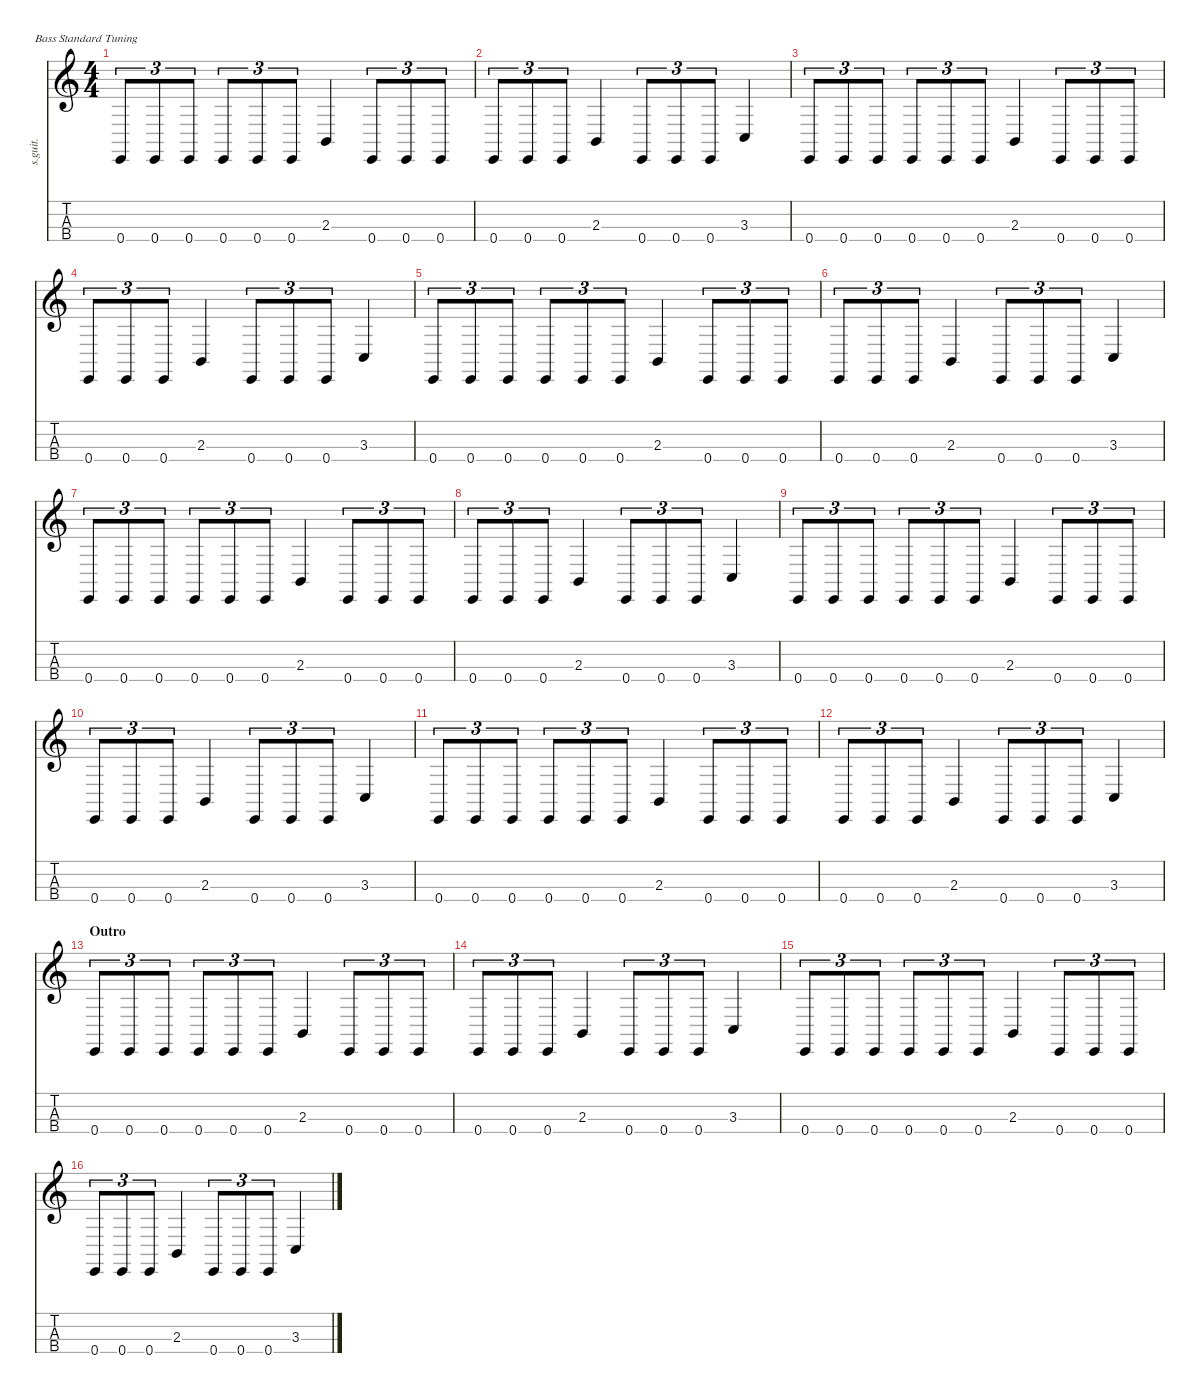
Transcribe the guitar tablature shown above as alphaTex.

\defaultSystemsLayout 4
\hideDynamics
\bracketExtendMode nobrackets
\track ("Jason Newsted - Bass" "s.guit.") {instrument electricbasspick}
\staff {score tabs}
\tuning (G2 D2 A1 E1)
\ts (4 4)
\tempo (220 hide)
\clef g2
\ks c
0.4.8{tu (3 2) lyrics (0 "") lyrics (1 "") lyrics (2 "") lyrics (3 "") lyrics (4 "") dy ff} 0.4.8{tu (3 2) lyrics (0 "") lyrics (1 "") lyrics (2 "") lyrics (3 "") lyrics (4 "")} 0.4.8{tu (3 2) lyrics (0 "") lyrics (1 "") lyrics (2 "") lyrics (3 "") lyrics (4 "")} 0.4.8{tu (3 2) lyrics (0 "") lyrics (1 "") lyrics (2 "") lyrics (3 "") lyrics (4 "")} 0.4.8{tu (3 2) lyrics (0 "") lyrics (1 "") lyrics (2 "") lyrics (3 "") lyrics (4 "")} 0.4.8{tu (3 2) lyrics (0 "") lyrics (1 "") lyrics (2 "") lyrics (3 "") lyrics (4 "")} 2.3.4{lyrics (0 "") lyrics (1 "") lyrics (2 "") lyrics (3 "") lyrics (4 "")} 0.4.8{tu (3 2) lyrics (0 "") lyrics (1 "") lyrics (2 "") lyrics (3 "") lyrics (4 "")} 0.4.8{tu (3 2) lyrics (0 "") lyrics (1 "") lyrics (2 "") lyrics (3 "") lyrics (4 "")} 0.4.8{tu (3 2) lyrics (0 "") lyrics (1 "") lyrics (2 "") lyrics (3 "") lyrics (4 "")} |
0.4.8{tu (3 2) lyrics (0 "") lyrics (1 "") lyrics (2 "") lyrics (3 "") lyrics (4 "")} 0.4.8{tu (3 2) lyrics (0 "") lyrics (1 "") lyrics (2 "") lyrics (3 "") lyrics (4 "")} 0.4.8{tu (3 2) lyrics (0 "") lyrics (1 "") lyrics (2 "") lyrics (3 "") lyrics (4 "")} 2.3.4{lyrics (0 "") lyrics (1 "") lyrics (2 "") lyrics (3 "") lyrics (4 "")} 0.4.8{tu (3 2) lyrics (0 "") lyrics (1 "") lyrics (2 "") lyrics (3 "") lyrics (4 "")} 0.4.8{tu (3 2) lyrics (0 "") lyrics (1 "") lyrics (2 "") lyrics (3 "") lyrics (4 "")} 0.4.8{tu (3 2) lyrics (0 "") lyrics (1 "") lyrics (2 "") lyrics (3 "") lyrics (4 "")} 3.3.4{lyrics (0 "") lyrics (1 "") lyrics (2 "") lyrics (3 "") lyrics (4 "")} |
0.4.8{tu (3 2) lyrics (0 "") lyrics (1 "") lyrics (2 "") lyrics (3 "") lyrics (4 "")} 0.4.8{tu (3 2) lyrics (0 "") lyrics (1 "") lyrics (2 "") lyrics (3 "") lyrics (4 "")} 0.4.8{tu (3 2) lyrics (0 "") lyrics (1 "") lyrics (2 "") lyrics (3 "") lyrics (4 "")} 0.4.8{tu (3 2) lyrics (0 "") lyrics (1 "") lyrics (2 "") lyrics (3 "") lyrics (4 "")} 0.4.8{tu (3 2) lyrics (0 "") lyrics (1 "") lyrics (2 "") lyrics (3 "") lyrics (4 "")} 0.4.8{tu (3 2) lyrics (0 "") lyrics (1 "") lyrics (2 "") lyrics (3 "") lyrics (4 "")} 2.3.4{lyrics (0 "") lyrics (1 "") lyrics (2 "") lyrics (3 "") lyrics (4 "")} 0.4.8{tu (3 2) lyrics (0 "") lyrics (1 "") lyrics (2 "") lyrics (3 "") lyrics (4 "")} 0.4.8{tu (3 2) lyrics (0 "") lyrics (1 "") lyrics (2 "") lyrics (3 "") lyrics (4 "")} 0.4.8{tu (3 2) lyrics (0 "") lyrics (1 "") lyrics (2 "") lyrics (3 "") lyrics (4 "")} |
0.4.8{tu (3 2) lyrics (0 "") lyrics (1 "") lyrics (2 "") lyrics (3 "") lyrics (4 "")} 0.4.8{tu (3 2) lyrics (0 "") lyrics (1 "") lyrics (2 "") lyrics (3 "") lyrics (4 "")} 0.4.8{tu (3 2) lyrics (0 "") lyrics (1 "") lyrics (2 "") lyrics (3 "") lyrics (4 "")} 2.3.4{lyrics (0 "") lyrics (1 "") lyrics (2 "") lyrics (3 "") lyrics (4 "")} 0.4.8{tu (3 2) lyrics (0 "") lyrics (1 "") lyrics (2 "") lyrics (3 "") lyrics (4 "")} 0.4.8{tu (3 2) lyrics (0 "") lyrics (1 "") lyrics (2 "") lyrics (3 "") lyrics (4 "")} 0.4.8{tu (3 2) lyrics (0 "") lyrics (1 "") lyrics (2 "") lyrics (3 "") lyrics (4 "")} 3.3.4{lyrics (0 "") lyrics (1 "") lyrics (2 "") lyrics (3 "") lyrics (4 "")} |
0.4.8{tu (3 2) lyrics (0 "") lyrics (1 "") lyrics (2 "") lyrics (3 "") lyrics (4 "")} 0.4.8{tu (3 2) lyrics (0 "") lyrics (1 "") lyrics (2 "") lyrics (3 "") lyrics (4 "")} 0.4.8{tu (3 2) lyrics (0 "") lyrics (1 "") lyrics (2 "") lyrics (3 "") lyrics (4 "")} 0.4.8{tu (3 2) lyrics (0 "") lyrics (1 "") lyrics (2 "") lyrics (3 "") lyrics (4 "")} 0.4.8{tu (3 2) lyrics (0 "") lyrics (1 "") lyrics (2 "") lyrics (3 "") lyrics (4 "")} 0.4.8{tu (3 2) lyrics (0 "") lyrics (1 "") lyrics (2 "") lyrics (3 "") lyrics (4 "")} 2.3.4{lyrics (0 "") lyrics (1 "") lyrics (2 "") lyrics (3 "") lyrics (4 "")} 0.4.8{tu (3 2) lyrics (0 "") lyrics (1 "") lyrics (2 "") lyrics (3 "") lyrics (4 "")} 0.4.8{tu (3 2) lyrics (0 "") lyrics (1 "") lyrics (2 "") lyrics (3 "") lyrics (4 "")} 0.4.8{tu (3 2) lyrics (0 "") lyrics (1 "") lyrics (2 "") lyrics (3 "") lyrics (4 "")} |
0.4.8{tu (3 2) lyrics (0 "") lyrics (1 "") lyrics (2 "") lyrics (3 "") lyrics (4 "")} 0.4.8{tu (3 2) lyrics (0 "") lyrics (1 "") lyrics (2 "") lyrics (3 "") lyrics (4 "")} 0.4.8{tu (3 2) lyrics (0 "") lyrics (1 "") lyrics (2 "") lyrics (3 "") lyrics (4 "")} 2.3.4{lyrics (0 "") lyrics (1 "") lyrics (2 "") lyrics (3 "") lyrics (4 "")} 0.4.8{tu (3 2) lyrics (0 "") lyrics (1 "") lyrics (2 "") lyrics (3 "") lyrics (4 "")} 0.4.8{tu (3 2) lyrics (0 "") lyrics (1 "") lyrics (2 "") lyrics (3 "") lyrics (4 "")} 0.4.8{tu (3 2) lyrics (0 "") lyrics (1 "") lyrics (2 "") lyrics (3 "") lyrics (4 "")} 3.3.4{lyrics (0 "") lyrics (1 "") lyrics (2 "") lyrics (3 "") lyrics (4 "")} |
0.4.8{tu (3 2) lyrics (0 "") lyrics (1 "") lyrics (2 "") lyrics (3 "") lyrics (4 "")} 0.4.8{tu (3 2) lyrics (0 "") lyrics (1 "") lyrics (2 "") lyrics (3 "") lyrics (4 "")} 0.4.8{tu (3 2) lyrics (0 "") lyrics (1 "") lyrics (2 "") lyrics (3 "") lyrics (4 "")} 0.4.8{tu (3 2) lyrics (0 "") lyrics (1 "") lyrics (2 "") lyrics (3 "") lyrics (4 "")} 0.4.8{tu (3 2) lyrics (0 "") lyrics (1 "") lyrics (2 "") lyrics (3 "") lyrics (4 "")} 0.4.8{tu (3 2) lyrics (0 "") lyrics (1 "") lyrics (2 "") lyrics (3 "") lyrics (4 "")} 2.3.4{lyrics (0 "") lyrics (1 "") lyrics (2 "") lyrics (3 "") lyrics (4 "")} 0.4.8{tu (3 2) lyrics (0 "") lyrics (1 "") lyrics (2 "") lyrics (3 "") lyrics (4 "")} 0.4.8{tu (3 2) lyrics (0 "") lyrics (1 "") lyrics (2 "") lyrics (3 "") lyrics (4 "")} 0.4.8{tu (3 2) lyrics (0 "") lyrics (1 "") lyrics (2 "") lyrics (3 "") lyrics (4 "")} |
0.4.8{tu (3 2) lyrics (0 "") lyrics (1 "") lyrics (2 "") lyrics (3 "") lyrics (4 "")} 0.4.8{tu (3 2) lyrics (0 "") lyrics (1 "") lyrics (2 "") lyrics (3 "") lyrics (4 "")} 0.4.8{tu (3 2) lyrics (0 "") lyrics (1 "") lyrics (2 "") lyrics (3 "") lyrics (4 "")} 2.3.4{lyrics (0 "") lyrics (1 "") lyrics (2 "") lyrics (3 "") lyrics (4 "")} 0.4.8{tu (3 2) lyrics (0 "") lyrics (1 "") lyrics (2 "") lyrics (3 "") lyrics (4 "")} 0.4.8{tu (3 2) lyrics (0 "") lyrics (1 "") lyrics (2 "") lyrics (3 "") lyrics (4 "")} 0.4.8{tu (3 2) lyrics (0 "") lyrics (1 "") lyrics (2 "") lyrics (3 "") lyrics (4 "")} 3.3.4{lyrics (0 "") lyrics (1 "") lyrics (2 "") lyrics (3 "") lyrics (4 "")} |
0.4.8{tu (3 2) lyrics (0 "") lyrics (1 "") lyrics (2 "") lyrics (3 "") lyrics (4 "")} 0.4.8{tu (3 2) lyrics (0 "") lyrics (1 "") lyrics (2 "") lyrics (3 "") lyrics (4 "")} 0.4.8{tu (3 2) lyrics (0 "") lyrics (1 "") lyrics (2 "") lyrics (3 "") lyrics (4 "")} 0.4.8{tu (3 2) lyrics (0 "") lyrics (1 "") lyrics (2 "") lyrics (3 "") lyrics (4 "")} 0.4.8{tu (3 2) lyrics (0 "") lyrics (1 "") lyrics (2 "") lyrics (3 "") lyrics (4 "")} 0.4.8{tu (3 2) lyrics (0 "") lyrics (1 "") lyrics (2 "") lyrics (3 "") lyrics (4 "")} 2.3.4{lyrics (0 "") lyrics (1 "") lyrics (2 "") lyrics (3 "") lyrics (4 "")} 0.4.8{tu (3 2) lyrics (0 "") lyrics (1 "") lyrics (2 "") lyrics (3 "") lyrics (4 "")} 0.4.8{tu (3 2) lyrics (0 "") lyrics (1 "") lyrics (2 "") lyrics (3 "") lyrics (4 "")} 0.4.8{tu (3 2) lyrics (0 "") lyrics (1 "") lyrics (2 "") lyrics (3 "") lyrics (4 "")} |
0.4.8{tu (3 2) lyrics (0 "") lyrics (1 "") lyrics (2 "") lyrics (3 "") lyrics (4 "")} 0.4.8{tu (3 2) lyrics (0 "") lyrics (1 "") lyrics (2 "") lyrics (3 "") lyrics (4 "")} 0.4.8{tu (3 2) lyrics (0 "") lyrics (1 "") lyrics (2 "") lyrics (3 "") lyrics (4 "")} 2.3.4{lyrics (0 "") lyrics (1 "") lyrics (2 "") lyrics (3 "") lyrics (4 "")} 0.4.8{tu (3 2) lyrics (0 "") lyrics (1 "") lyrics (2 "") lyrics (3 "") lyrics (4 "")} 0.4.8{tu (3 2) lyrics (0 "") lyrics (1 "") lyrics (2 "") lyrics (3 "") lyrics (4 "")} 0.4.8{tu (3 2) lyrics (0 "") lyrics (1 "") lyrics (2 "") lyrics (3 "") lyrics (4 "")} 3.3.4{lyrics (0 "") lyrics (1 "") lyrics (2 "") lyrics (3 "") lyrics (4 "")} |
0.4.8{tu (3 2) lyrics (0 "") lyrics (1 "") lyrics (2 "") lyrics (3 "") lyrics (4 "")} 0.4.8{tu (3 2) lyrics (0 "") lyrics (1 "") lyrics (2 "") lyrics (3 "") lyrics (4 "")} 0.4.8{tu (3 2) lyrics (0 "") lyrics (1 "") lyrics (2 "") lyrics (3 "") lyrics (4 "")} 0.4.8{tu (3 2) lyrics (0 "") lyrics (1 "") lyrics (2 "") lyrics (3 "") lyrics (4 "")} 0.4.8{tu (3 2) lyrics (0 "") lyrics (1 "") lyrics (2 "") lyrics (3 "") lyrics (4 "")} 0.4.8{tu (3 2) lyrics (0 "") lyrics (1 "") lyrics (2 "") lyrics (3 "") lyrics (4 "")} 2.3.4{lyrics (0 "") lyrics (1 "") lyrics (2 "") lyrics (3 "") lyrics (4 "")} 0.4.8{tu (3 2) lyrics (0 "") lyrics (1 "") lyrics (2 "") lyrics (3 "") lyrics (4 "")} 0.4.8{tu (3 2) lyrics (0 "") lyrics (1 "") lyrics (2 "") lyrics (3 "") lyrics (4 "")} 0.4.8{tu (3 2) lyrics (0 "") lyrics (1 "") lyrics (2 "") lyrics (3 "") lyrics (4 "")} |
0.4.8{tu (3 2) lyrics (0 "") lyrics (1 "") lyrics (2 "") lyrics (3 "") lyrics (4 "")} 0.4.8{tu (3 2) lyrics (0 "") lyrics (1 "") lyrics (2 "") lyrics (3 "") lyrics (4 "")} 0.4.8{tu (3 2) lyrics (0 "") lyrics (1 "") lyrics (2 "") lyrics (3 "") lyrics (4 "")} 2.3.4{lyrics (0 "") lyrics (1 "") lyrics (2 "") lyrics (3 "") lyrics (4 "")} 0.4.8{tu (3 2) lyrics (0 "") lyrics (1 "") lyrics (2 "") lyrics (3 "") lyrics (4 "")} 0.4.8{tu (3 2) lyrics (0 "") lyrics (1 "") lyrics (2 "") lyrics (3 "") lyrics (4 "")} 0.4.8{tu (3 2) lyrics (0 "") lyrics (1 "") lyrics (2 "") lyrics (3 "") lyrics (4 "")} 3.3.4{lyrics (0 "") lyrics (1 "") lyrics (2 "") lyrics (3 "") lyrics (4 "")} |
\section ("" "Outro")
0.4.8{tu (3 2) lyrics (0 "") lyrics (1 "") lyrics (2 "") lyrics (3 "") lyrics (4 "")} 0.4.8{tu (3 2) lyrics (0 "") lyrics (1 "") lyrics (2 "") lyrics (3 "") lyrics (4 "")} 0.4.8{tu (3 2) lyrics (0 "") lyrics (1 "") lyrics (2 "") lyrics (3 "") lyrics (4 "")} 0.4.8{tu (3 2) lyrics (0 "") lyrics (1 "") lyrics (2 "") lyrics (3 "") lyrics (4 "")} 0.4.8{tu (3 2) lyrics (0 "") lyrics (1 "") lyrics (2 "") lyrics (3 "") lyrics (4 "")} 0.4.8{tu (3 2) lyrics (0 "") lyrics (1 "") lyrics (2 "") lyrics (3 "") lyrics (4 "")} 2.3.4{lyrics (0 "") lyrics (1 "") lyrics (2 "") lyrics (3 "") lyrics (4 "")} 0.4.8{tu (3 2) lyrics (0 "") lyrics (1 "") lyrics (2 "") lyrics (3 "") lyrics (4 "")} 0.4.8{tu (3 2) lyrics (0 "") lyrics (1 "") lyrics (2 "") lyrics (3 "") lyrics (4 "")} 0.4.8{tu (3 2) lyrics (0 "") lyrics (1 "") lyrics (2 "") lyrics (3 "") lyrics (4 "")} |
0.4.8{tu (3 2) lyrics (0 "") lyrics (1 "") lyrics (2 "") lyrics (3 "") lyrics (4 "")} 0.4.8{tu (3 2) lyrics (0 "") lyrics (1 "") lyrics (2 "") lyrics (3 "") lyrics (4 "")} 0.4.8{tu (3 2) lyrics (0 "") lyrics (1 "") lyrics (2 "") lyrics (3 "") lyrics (4 "")} 2.3.4{lyrics (0 "") lyrics (1 "") lyrics (2 "") lyrics (3 "") lyrics (4 "")} 0.4.8{tu (3 2) lyrics (0 "") lyrics (1 "") lyrics (2 "") lyrics (3 "") lyrics (4 "")} 0.4.8{tu (3 2) lyrics (0 "") lyrics (1 "") lyrics (2 "") lyrics (3 "") lyrics (4 "")} 0.4.8{tu (3 2) lyrics (0 "") lyrics (1 "") lyrics (2 "") lyrics (3 "") lyrics (4 "")} 3.3.4{lyrics (0 "") lyrics (1 "") lyrics (2 "") lyrics (3 "") lyrics (4 "")} |
0.4.8{tu (3 2) lyrics (0 "") lyrics (1 "") lyrics (2 "") lyrics (3 "") lyrics (4 "")} 0.4.8{tu (3 2) lyrics (0 "") lyrics (1 "") lyrics (2 "") lyrics (3 "") lyrics (4 "")} 0.4.8{tu (3 2) lyrics (0 "") lyrics (1 "") lyrics (2 "") lyrics (3 "") lyrics (4 "")} 0.4.8{tu (3 2) lyrics (0 "") lyrics (1 "") lyrics (2 "") lyrics (3 "") lyrics (4 "")} 0.4.8{tu (3 2) lyrics (0 "") lyrics (1 "") lyrics (2 "") lyrics (3 "") lyrics (4 "")} 0.4.8{tu (3 2) lyrics (0 "") lyrics (1 "") lyrics (2 "") lyrics (3 "") lyrics (4 "")} 2.3.4{lyrics (0 "") lyrics (1 "") lyrics (2 "") lyrics (3 "") lyrics (4 "")} 0.4.8{tu (3 2) lyrics (0 "") lyrics (1 "") lyrics (2 "") lyrics (3 "") lyrics (4 "")} 0.4.8{tu (3 2) lyrics (0 "") lyrics (1 "") lyrics (2 "") lyrics (3 "") lyrics (4 "")} 0.4.8{tu (3 2) lyrics (0 "") lyrics (1 "") lyrics (2 "") lyrics (3 "") lyrics (4 "")} |
0.4.8{tu (3 2) lyrics (0 "") lyrics (1 "") lyrics (2 "") lyrics (3 "") lyrics (4 "")} 0.4.8{tu (3 2) lyrics (0 "") lyrics (1 "") lyrics (2 "") lyrics (3 "") lyrics (4 "")} 0.4.8{tu (3 2) lyrics (0 "") lyrics (1 "") lyrics (2 "") lyrics (3 "") lyrics (4 "")} 2.3.4{lyrics (0 "") lyrics (1 "") lyrics (2 "") lyrics (3 "") lyrics (4 "")} 0.4.8{tu (3 2) lyrics (0 "") lyrics (1 "") lyrics (2 "") lyrics (3 "") lyrics (4 "")} 0.4.8{tu (3 2) lyrics (0 "") lyrics (1 "") lyrics (2 "") lyrics (3 "") lyrics (4 "")} 0.4.8{tu (3 2) lyrics (0 "") lyrics (1 "") lyrics (2 "") lyrics (3 "") lyrics (4 "")} 3.3.4{lyrics (0 "") lyrics (1 "") lyrics (2 "") lyrics (3 "") lyrics (4 "")}
